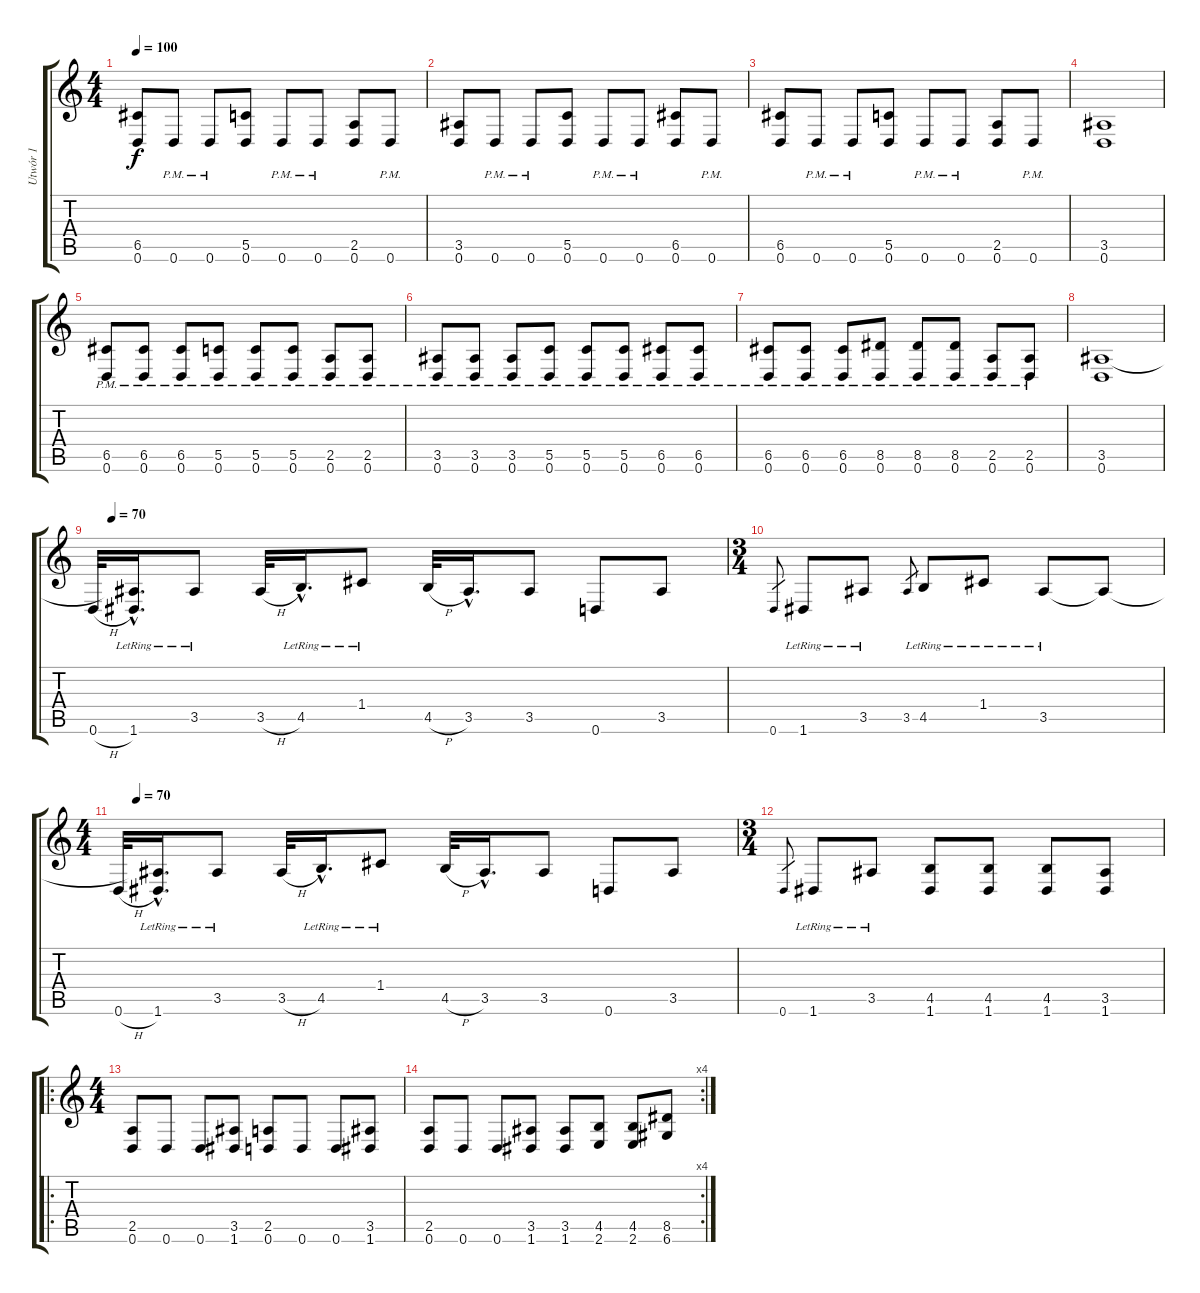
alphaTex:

\track ("Utwór 1" "Utwór 1") {instrument distortionguitar}
\staff {score tabs}
\tuning (D4 A3 F3 C3 G2 D2) {hide}
\ts (4 4)
\tempo 100
\clef g2
\ks c
(6.5 0.6).8{dy f instrument distortionguitar} 0.6{pm}.8 0.6{pm}.8 (5.5 0.6).8 0.6{pm}.8 0.6{pm}.8 (2.5 0.6).8 0.6{pm}.8 |
(3.5 0.6).8 0.6{pm}.8 0.6{pm}.8 (5.5 0.6).8 0.6{pm}.8 0.6{pm}.8 (6.5 0.6).8 0.6{pm}.8 |
(6.5 0.6).8 0.6{pm}.8 0.6{pm}.8 (5.5 0.6).8 0.6{pm}.8 0.6{pm}.8 (2.5 0.6).8 0.6{pm}.8 |
(3.5 0.6).1 |
(6.5{pm} 0.6{pm}).8 (6.5{pm} 0.6{pm}).8 (6.5{pm} 0.6{pm}).8 (5.5{pm} 0.6{pm}).8 (5.5{pm} 0.6{pm}).8 (5.5{pm} 0.6{pm}).8 (2.5{pm} 0.6{pm}).8 (2.5{pm} 0.6{pm}).8 |
(3.5{pm} 0.6{pm}).8 (3.5{pm} 0.6{pm}).8 (3.5{pm} 0.6{pm}).8 (5.5{pm} 0.6{pm}).8 (5.5{pm} 0.6{pm}).8 (5.5{pm} 0.6{pm}).8 (6.5{pm} 0.6{pm}).8 (6.5{pm} 0.6{pm}).8 |
(6.5{pm} 0.6{pm}).8 (6.5{pm} 0.6{pm}).8 (6.5{pm} 0.6{pm}).8 (8.5{pm} 0.6{pm}).8 (8.5{pm} 0.6{pm}).8 (8.5{pm} 0.6{pm}).8 (2.5{pm} 0.6{pm}).8 (2.5{pm} 0.6{pm}).8 |
(3.5 0.6).1 |
\tempo (70 0.03125)
0.6{h}.32 (3.5{hac t} 1.6{hac lr}).16{d} 3.5{lr}.8 3.5{h}.32 4.5{hac lr}.16{d} 1.4{lr}.8 4.5{h}.32 3.5{hac}.16{d} 3.5.8 0.6.8 3.5.8 |
\ts (3 4)
0.6.8{gr} 1.6{lr}.8 3.5{lr}.8 3.5.8{gr} 4.5{lr}.8 1.4{lr}.8 3.5{lr}.8 3.5{t}.8 |
\ts (4 4)
\tempo (70 0.03125)
0.6{h}.32 (3.5{hac t} 1.6{hac lr}).16{d} 3.5{lr}.8 3.5{h}.32 4.5{hac lr}.16{d} 1.4{lr}.8 4.5{h}.32 3.5{hac}.16{d} 3.5.8 0.6.8 3.5.8 |
\ts (3 4)
0.6.8{gr} 1.6{lr}.8 3.5{lr}.8 (4.5 1.6).8 (4.5 1.6).8 (4.5 1.6).8 (3.5 1.6).8 |
\ro
\ts (4 4)
(2.5 0.6).8 0.6.8 0.6.8 (3.5 1.6).8 (2.5 0.6).8 0.6.8 0.6.8 (3.5 1.6).8 |
\rc 4
(2.5 0.6).8 0.6.8 0.6.8 (3.5 1.6).8 (3.5 1.6).8 (4.5 2.6).8 (4.5 2.6).8 (8.5 6.6).8
